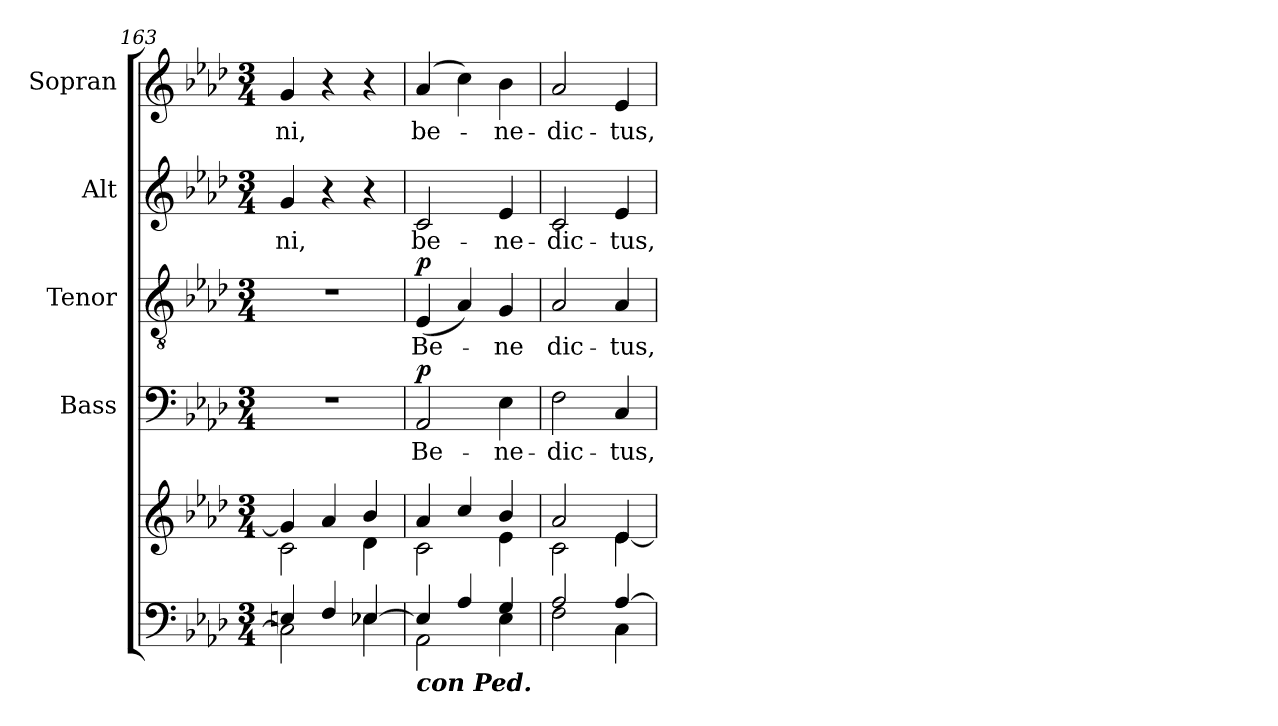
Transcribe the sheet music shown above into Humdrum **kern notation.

**kern	**kern	**kern	**text	**dynam	**kern	**text	**dynam	**kern	**text	**kern	**text
*part5	*part5	*part4	*part4	*part4	*part3	*part3	*part3	*part2	*part2	*part1	*part1
*staff6	*staff5	*staff4	*staff4	*staff4	*staff3	*staff3	*staff3	*staff2	*staff2	*staff1	*staff1
*	*	*I"Bass	*	*	*I"Tenor	*	*	*I"Alt	*	*I"Sopran	*
*	*	*I'B.	*	*	*I'T.	*	*	*I'A.	*	*I'S.	*
*clefF4	*clefG2	*clefF4	*	*	*clefGv2	*	*	*clefG2	*	*clefG2	*
*k[b-e-a-d-]	*k[b-e-a-d-]	*k[b-e-a-d-]	*	*	*k[b-e-a-d-]	*	*	*k[b-e-a-d-]	*	*k[b-e-a-d-]	*
*A-:	*A-:	*A-:	*	*	*A-:	*	*	*A-:	*	*A-:	*
*M3/4	*M3/4	*M3/4	*	*	*M3/4	*	*	*M3/4	*	*M3/4	*
=163	=163	=163	=163	=163	=163	=163	=163	=163	=163	=163	=163
*^	*^	*	*	*	*	*	*	*	*	*	*
!	!	!	!	!	!	!	!	!	!	!	!LO:LY:b	!	!LO:LY:b
4En/	2C\]	4g/]	2c\	2.r	.	.	2.r	.	.	4g/	-ni,	4g/	-ni,
4F/	.	4a-/	.	.	.	.	.	.	.	4r	.	4r	.
[>4E-X/	4E-\	4b-/	4d-\	.	.	.	.	.	.	4r	.	4r	.
!!LO:LB:g=z
=164	=164	=164	=164	=164	=164	=164	=164	=164	=164	=164	=164	=164	=164
!LO:TX:b:Bi:t=con Ped.	!	!	!	!	!	!	!	!	!	!	!	!	!
!	!	!	!	!	!LO:LY:b	!LO:DY:a	!	!LO:LY:b	!LO:DY:a	!	!LO:LY:b	!	!LO:LY:b
4E-/]	2AA-\	4a-/	2c\	2AA-/	Be-	p	(<4E-/	Be-	p	2c/	be-	(4a-/	be-
4A-/	.	4cc/	.	.	.	.	4A-/)	.	.	.	.	4cc\)	.
!	!	!	!	!	!LO:LY:b	!	!	!LO:LY:b	!	!	!LO:LY:b	!	!LO:LY:b
4G/	4E-\	4b-/	4e-\	4E-\	-ne-	.	4G/	-ne	.	4e-/	-ne-	4b-\	-ne-
=165	=165	=165	=165	=165	=165	=165	=165	=165	=165	=165	=165	=165	=165
!	!	!	!	!	!LO:LY:b	!	!	!LO:LY:b	!	!	!LO:LY:b	!	!LO:LY:b
2A-/	2F\	2a-/	2c\	2F\	-dic-	.	2A-/	dic-	.	2c/	-dic-	2a-/	-dic-
!	!	!	!	!	!LO:LY:b	!	!	!LO:LY:b	!	!	!LO:LY:b	!	!LO:LY:b
[>4A-/	4C\	4e-/	[<4e-\	4C/	-tus,	.	4A-/	-tus,	.	4e-/	-tus,	4e-/	-tus,
*v	*v	*	*	*	*	*	*	*	*	*	*	*	*
*	*v	*v	*	*	*	*	*	*	*	*	*	*
=	=	=	=	=	=	=	=	=	=	=	=
*-	*-	*-	*-	*-	*-	*-	*-	*-	*-	*-	*-
